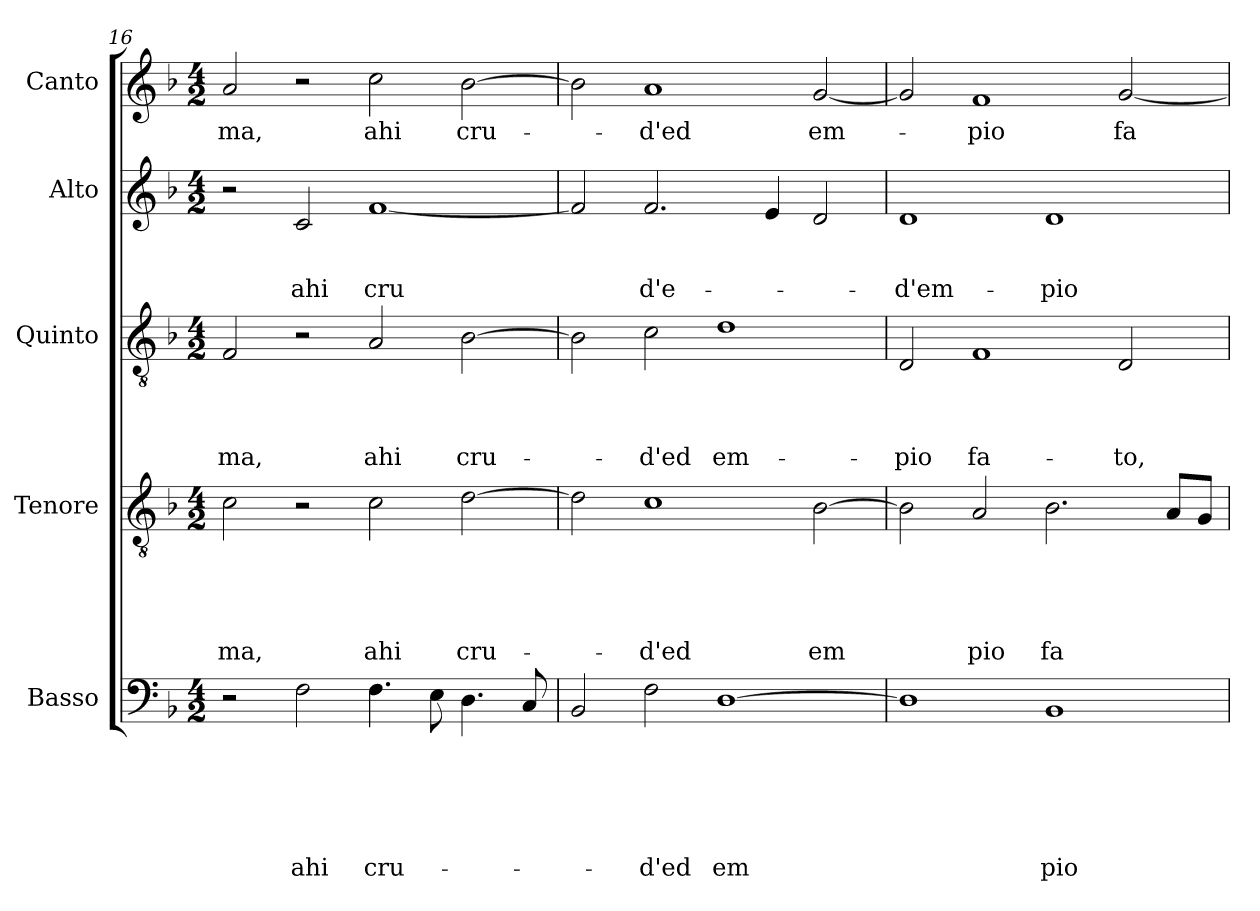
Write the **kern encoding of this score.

**kern	**text	**text	**text	**text	**text	**text	**kern	**text	**text	**text	**text	**text	**kern	**text	**text	**text	**text	**kern	**text	**text	**text	**kern	**text
*part5	*part5	*part5	*part5	*part5	*part5	*part5	*part4	*part4	*part4	*part4	*part4	*part4	*part3	*part3	*part3	*part3	*part3	*part2	*part2	*part2	*part2	*part1	*part1
*staff5	*staff5	*staff5	*staff5	*staff5	*staff5	*staff5	*staff4	*staff4	*staff4	*staff4	*staff4	*staff4	*staff3	*staff3	*staff3	*staff3	*staff3	*staff2	*staff2	*staff2	*staff2	*staff1	*staff1
*I"Basso	*	*	*	*	*	*	*I"Tenore	*	*	*	*	*	*I"Quinto	*	*	*	*	*I"Alto	*	*	*	*I"Canto	*
*I'Basso	*	*	*	*	*	*	*I'Tenore	*	*	*	*	*	*I'Quinto	*	*	*	*	*I'Alto	*	*	*	*I'Canto	*
*clefF4	*	*	*	*	*	*	*clefGv2	*	*	*	*	*	*clefGv2	*	*	*	*	*clefG2	*	*	*	*clefG2	*
*ITrd-3c-5	*	*	*	*	*	*	*	*	*	*	*	*	*ITrd-3c-5	*	*	*	*	*ITrd-3c-5	*	*	*	*	*
*k[b-e-]	*	*	*	*	*	*	*k[b-]	*	*	*	*	*	*k[b-e-]	*	*	*	*	*k[b-e-]	*	*	*	*k[b-]	*
*B-:	*	*	*	*	*	*	*F:	*	*	*	*	*	*B-:	*	*	*	*	*B-:	*	*	*	*F:	*
*M4/2	*	*	*	*	*	*	*M4/2	*	*	*	*	*	*M4/2	*	*	*	*	*M4/2	*	*	*	*M4/2	*
=16	=16	=16	=16	=16	=16	=16	=16	=16	=16	=16	=16	=16	=16	=16	=16	=16	=16	=16	=16	=16	=16	=16	=16
!	!	!	!	!	!	!	!	!	!	!	!	!LO:LY:b	!	!	!	!	!LO:LY:b	!	!	!	!	!	!LO:LY:b
2r	.	.	.	.	.	.	2c\	.	.	.	.	-ma,	2B-/	.	.	.	-ma,	2r	.	.	.	2a/	-ma,
!	!	!	!	!	!	!LO:LY:b	!	!	!	!	!	!	!	!	!	!	!	!	!	!	!LO:LY:b	!	!
2B-\	.	.	.	.	.	ahi	2r	.	.	.	.	.	2r	.	.	.	.	2f/	.	.	ahi	2r	.
!	!	!	!	!	!	!LO:LY:b	!	!	!	!	!	!LO:LY:b	!	!	!	!	!LO:LY:b	!	!	!	!LO:LY:b	!	!LO:LY:b
4.B-\	.	.	.	.	.	cru-	2c\	.	.	.	.	ahi	2d/	.	.	.	ahi	[>1b-	.	.	cru	2cc\	ahi
8A\	.	.	.	.	.	.	.	.	.	.	.	.	.	.	.	.	.	.	.	.	.	.	.
!	!	!	!	!	!	!	!	!	!	!	!	!LO:LY:b	!	!	!	!	!LO:LY:b	!	!	!	!	!	!LO:LY:b
4.G\	.	.	.	.	.	.	[>2d\	.	.	.	.	cru-	[>2e-\	.	.	.	cru-	.	.	.	.	[>2b-\	cru-
8F/	.	.	.	.	.	.	.	.	.	.	.	.	.	.	.	.	.	.	.	.	.	.	.
!!LO:PB:g=z
=17	=17	=17	=17	=17	=17	=17	=17	=17	=17	=17	=17	=17	=17	=17	=17	=17	=17	=17	=17	=17	=17	=17	=17
2E-/	.	.	.	.	.	.	2d\]	.	.	.	.	.	2e-\]	.	.	.	.	2b-/]	.	.	.	2b-\]	.
!	!	!	!	!	!	!LO:LY:b	!	!	!	!	!	!LO:LY:b	!	!	!	!	!LO:LY:b	!	!	!	!LO:LY:b	!	!LO:LY:b
2B-\	.	.	.	.	.	-d'ed	1c	.	.	.	.	-d'ed	2f\	.	.	.	-d'ed	2.b-/	.	.	d'e-	1a	-d'ed
!	!	!	!	!	!	!LO:LY:b	!	!	!	!	!	!	!	!	!	!	!LO:LY:b	!	!	!	!	!	!
[>1G	.	.	.	.	.	em	.	.	.	.	.	.	1g	.	.	.	em-	.	.	.	.	.	.
.	.	.	.	.	.	.	.	.	.	.	.	.	.	.	.	.	.	4a/	.	.	.	.	.
!	!	!	!	!	!	!	!	!	!	!	!	!LO:LY:b	!	!	!	!	!	!	!	!	!	!	!LO:LY:b
.	.	.	.	.	.	.	[>2B-\	.	.	.	.	em	.	.	.	.	.	2g/	.	.	.	[<2g/	em-
=18	=18	=18	=18	=18	=18	=18	=18	=18	=18	=18	=18	=18	=18	=18	=18	=18	=18	=18	=18	=18	=18	=18	=18
!	!	!	!	!	!	!	!	!	!	!	!	!	!	!	!	!	!LO:LY:b	!	!	!	!LO:LY:b	!	!
1G]	.	.	.	.	.	.	2B-\]	.	.	.	.	.	2G/	.	.	.	-pio	1g	.	.	-d'em-	2g/]	.
!	!	!	!	!	!	!	!	!	!	!	!	!LO:LY:b	!	!	!	!	!LO:LY:b	!	!	!	!	!	!LO:LY:b
.	.	.	.	.	.	.	2A/	.	.	.	.	pio	1B-	.	.	.	fa-	.	.	.	.	1f	-pio
!	!	!	!	!	!	!LO:LY:b	!	!	!	!	!	!LO:LY:b	!	!	!	!	!	!	!	!	!LO:LY:b	!	!
1E-	.	.	.	.	.	pio	2.B-\	.	.	.	.	fa	.	.	.	.	.	1g	.	.	-pio	.	.
!	!	!	!	!	!	!	!	!	!	!	!	!	!	!	!	!	!LO:LY:b	!	!	!	!	!	!LO:LY:b
.	.	.	.	.	.	.	.	.	.	.	.	.	2G/	.	.	.	-to,	.	.	.	.	[<2g/	fa-
.	.	.	.	.	.	.	8A/L	.	.	.	.	.	.	.	.	.	.	.	.	.	.	.	.
.	.	.	.	.	.	.	8G/J	.	.	.	.	.	.	.	.	.	.	.	.	.	.	.	.
=	=	=	=	=	=	=	=	=	=	=	=	=	=	=	=	=	=	=	=	=	=	=	=
*-	*-	*-	*-	*-	*-	*-	*-	*-	*-	*-	*-	*-	*-	*-	*-	*-	*-	*-	*-	*-	*-	*-	*-
